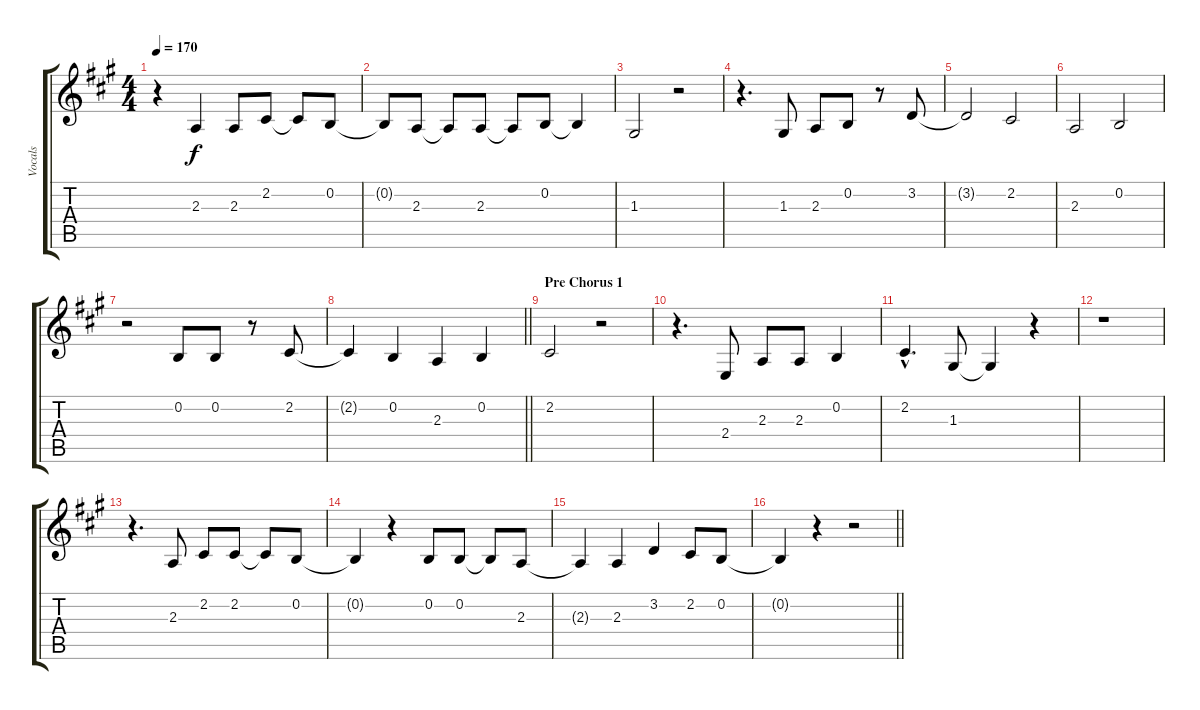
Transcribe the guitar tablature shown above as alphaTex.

\track ("Vocals" "Vocals") {instrument sopranosax}
\staff {score tabs}
\tuning (E4 B3 G3 D3 A2 E2) {hide}
\ts (4 4)
\tempo 170
\clef g2
\ks a
r.4{dy f} 2.3.4 2.3.8 2.2.8 2.2{t}.8 0.2.8 |
0.2{t}.8 2.3.8 2.3{t}.8 2.3.8 2.3{t}.8 0.2.8 0.2{t}.4 |
1.3.2 r.2 |
r.4{d} 1.3.8 2.3.8 0.2.8 r.8 3.2.8 |
3.2{t}.2 2.2.2 |
2.3.2 0.2.2 |
r.2 0.2.8 0.2.8 r.8 2.2.8 |
\barLineRight lightlight
2.2{t}.4 0.2.4 2.3.4 0.2.4 |
\section ("" "Pre Chorus 1")
2.2.2 r.2 |
r.4{d} 2.4.8 2.3.8 2.3.8 0.2.4 |
2.2{hac}.4{d} 1.3.8 1.3{t}.4 r.4 |
r.1 |
r.4{d} 2.3.8 2.2.8 2.2.8 2.2{t}.8 0.2.8 |
0.2{t}.4 r.4 0.2.8 0.2.8 0.2{t}.8 2.3.8 |
2.3{t}.4 2.3.4 3.2.4 2.2.8 0.2.8 |
\barLineRight lightlight
0.2{t}.4 r.4 r.2
